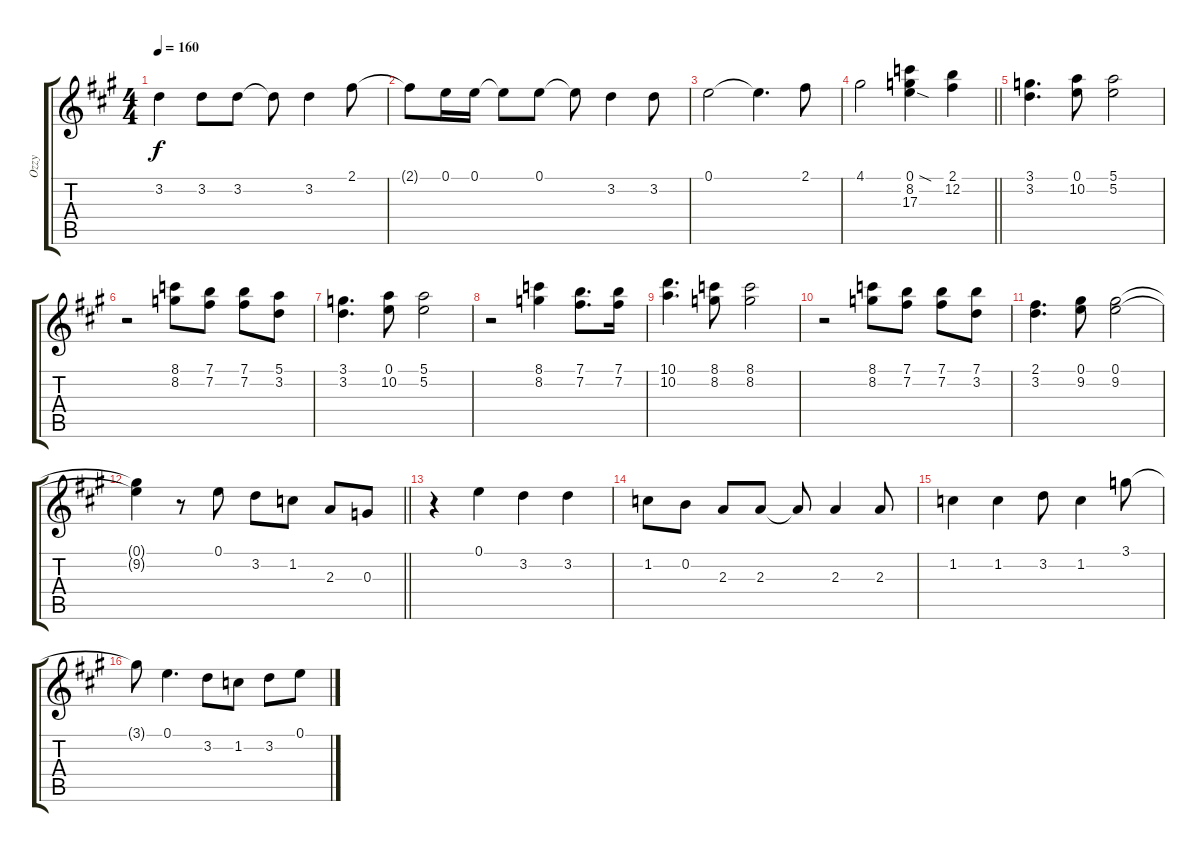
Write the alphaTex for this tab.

\track ("Ozzy" "Ozzy") {instrument acousticguitarsteel}
\staff {score tabs}
\tuning (E4 B3 G3 D3 A2 E2) {hide}
\ts (4 4)
\tempo 160
\clef g2
\ks a
3.2.4{dy f} 3.2.8 3.2.8 3.2{t}.8 3.2.4 2.1.8 |
2.1{t}.8 0.1.16 0.1.16 0.1{t}.8 0.1.8 0.1{t}.8 3.2.4 3.2.8 |
0.1.2 0.1{t}.4{d} 2.1.8 |
\barLineRight lightlight
4.1.2 (0.1{sod} 8.2 17.3).4 (2.1 12.2).4 |
(3.1 3.2).4{d} (0.1 10.2).8 (5.1 5.2).2 |
r.2 (8.1 8.2).8 (7.1 7.2).8 (7.1 7.2).8 (5.1 3.2).8 |
(3.1 3.2).4{d} (0.1 10.2).8 (5.1 5.2).2 |
r.2 (8.1 8.2).4 (7.1 7.2).8{d} (7.1 7.2).16 |
(10.1 10.2).4{d} (8.1 8.2).8 (8.1 8.2).2 |
r.2 (8.1 8.2).8 (7.1 7.2).8 (7.1 7.2).8 (7.1 3.2).8 |
(2.1 3.2).4{d} (0.1 9.2).8 (0.1 9.2).2 |
\barLineRight lightlight
(0.1{t} 9.2{t}).4 r.8 0.1.8 3.2.8 1.2.8 2.3.8 0.3.8 |
r.4 0.1.4 3.2.4 3.2.4 |
1.2.8 0.2.8 2.3.8 2.3.8 2.3{t}.8 2.3.4 2.3.8 |
1.2.4 1.2.4 3.2.8 1.2.4 3.1.8 |
3.1{t}.8 0.1.4{d} 3.2.8 1.2.8 3.2.8 0.1.8
